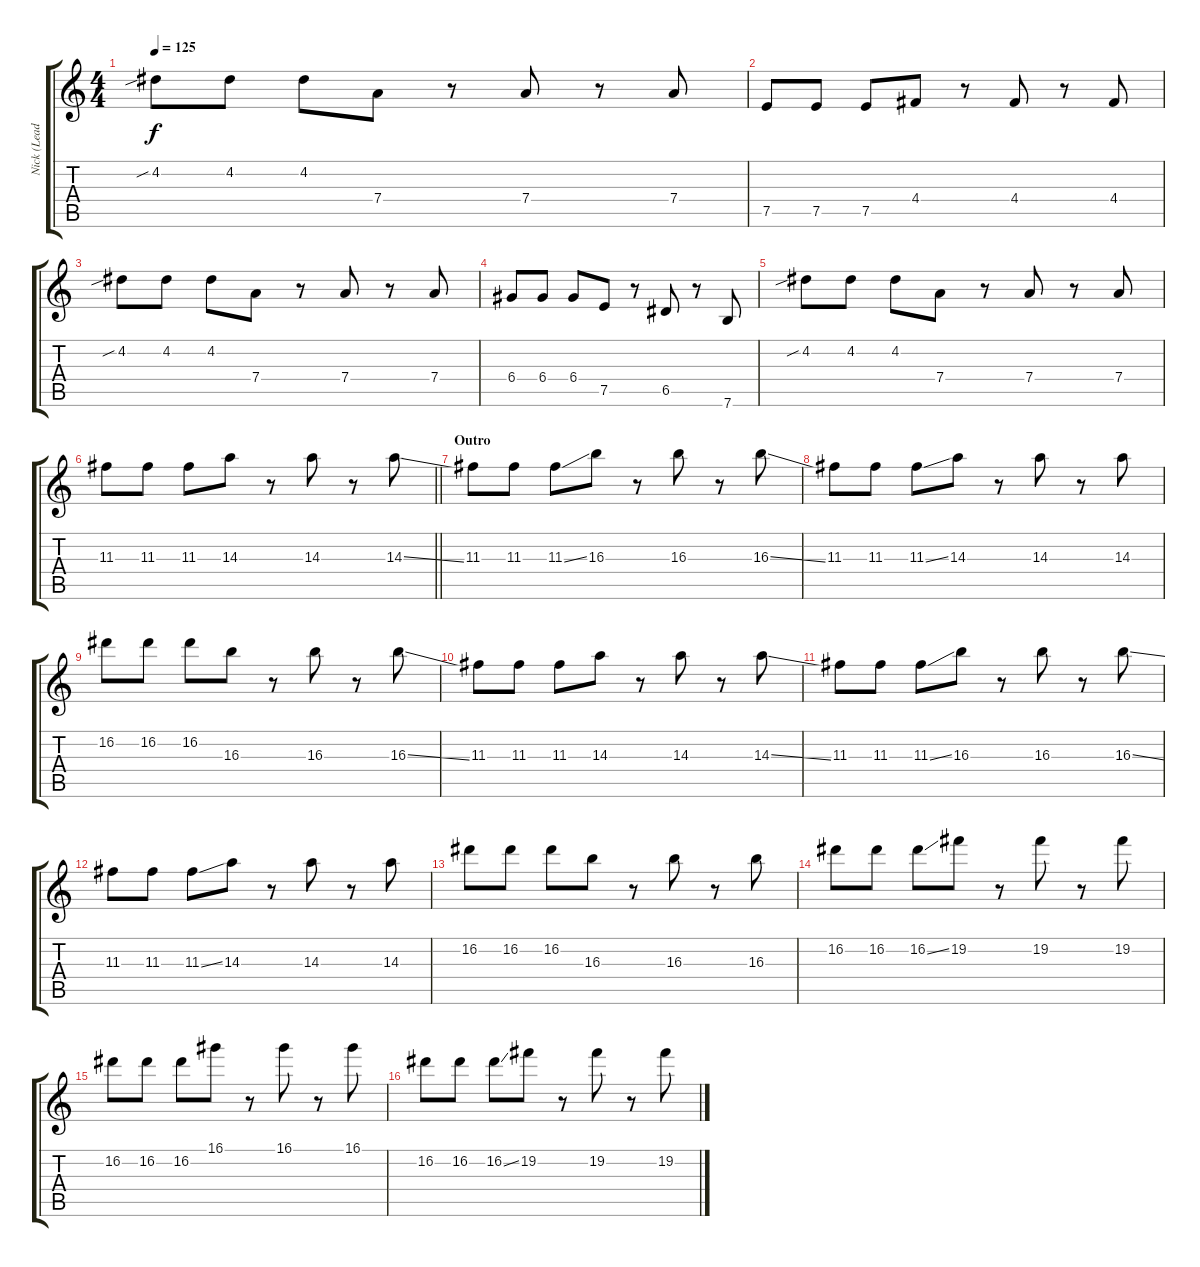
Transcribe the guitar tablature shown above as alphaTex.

\track ("Nick (Lead)" "Nick (Lead") {instrument distortionguitar}
\staff {score tabs}
\tuning (E4 B3 G3 D3 A2 E2) {hide}
\ts (4 4)
\tempo 125
\clef g2
\ks c
4.2{sib}.8{dy f} 4.2.8 4.2.8 7.4.8 r.8 7.4.8 r.8 7.4.8 |
7.5.8 7.5.8 7.5.8 4.4.8 r.8 4.4.8 r.8 4.4.8 |
4.2{sib}.8 4.2.8 4.2.8 7.4.8 r.8 7.4.8 r.8 7.4.8 |
6.4.8 6.4.8 6.4.8 7.5.8 r.8 6.5.8 r.8 7.6.8 |
4.2{sib}.8 4.2.8 4.2.8 7.4.8 r.8 7.4.8 r.8 7.4.8 |
\barLineRight lightlight
11.3.8 11.3.8 11.3.8 14.3.8 r.8 14.3.8 r.8 14.3{ss}.8 |
\section ("" "Outro")
11.3.8 11.3.8 11.3{ss}.8 16.3.8 r.8 16.3.8 r.8 16.3{ss}.8 |
11.3.8 11.3.8 11.3{ss}.8 14.3.8 r.8 14.3.8 r.8 14.3.8 |
16.2.8 16.2.8 16.2.8 16.3.8 r.8 16.3.8 r.8 16.3{ss}.8 |
11.3.8 11.3.8 11.3.8 14.3.8 r.8 14.3.8 r.8 14.3{ss}.8 |
11.3.8 11.3.8 11.3{ss}.8 16.3.8 r.8 16.3.8 r.8 16.3{ss}.8 |
11.3.8 11.3.8 11.3{ss}.8 14.3.8 r.8 14.3.8 r.8 14.3.8 |
16.2.8 16.2.8 16.2.8 16.3.8 r.8 16.3.8 r.8 16.3.8 |
16.2.8 16.2.8 16.2{ss}.8 19.2.8 r.8 19.2.8 r.8 19.2.8 |
16.2.8 16.2.8 16.2.8 16.1.8 r.8 16.1.8 r.8 16.1.8 |
16.2.8 16.2.8 16.2{ss}.8 19.2.8 r.8 19.2.8 r.8 19.2.8
